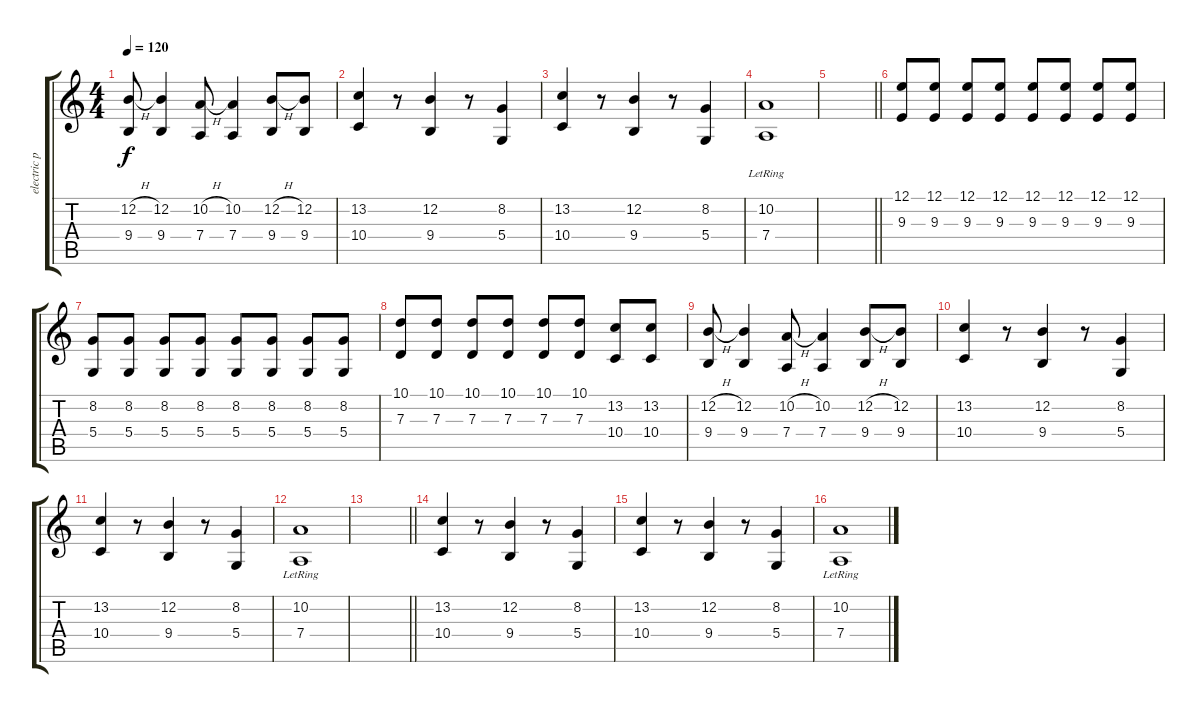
\track ("electric piano (david)" "electric p") {instrument electricgrandpiano}
\staff {score tabs}
\tuning (E4 B3 G3 D3 A2 E2) {hide}
\ts (4 4)
\tempo 120
\clef g2
\ks c
(12.2{h} 9.4).8{dy f} (12.2 9.4).4 (10.2{h} 7.4).8 (10.2 7.4).4 (12.2{h} 9.4).8 (12.2 9.4).8 |
(13.2 10.4).4 r.8 (12.2 9.4).4 r.8 (8.2 5.4).4 |
(13.2 10.4).4 r.8 (12.2 9.4).4 r.8 (8.2 5.4).4 |
(10.2{lr} 7.4).1 |
\barLineRight lightlight
|
(12.1 9.3).8 (12.1 9.3).8 (12.1 9.3).8 (12.1 9.3).8 (12.1 9.3).8 (12.1 9.3).8 (12.1 9.3).8 (12.1 9.3).8 |
(8.2 5.4).8 (8.2 5.4).8 (8.2 5.4).8 (8.2 5.4).8 (8.2 5.4).8 (8.2 5.4).8 (8.2 5.4).8 (8.2 5.4).8 |
(10.1 7.3).8 (10.1 7.3).8 (10.1 7.3).8 (10.1 7.3).8 (10.1 7.3).8 (10.1 7.3).8 (13.2 10.4).8 (13.2 10.4).8 |
(12.2{h} 9.4).8 (12.2 9.4).4 (10.2{h} 7.4).8 (10.2 7.4).4 (12.2{h} 9.4).8 (12.2 9.4).8 |
(13.2 10.4).4 r.8 (12.2 9.4).4 r.8 (8.2 5.4).4 |
(13.2 10.4).4 r.8 (12.2 9.4).4 r.8 (8.2 5.4).4 |
(10.2{lr} 7.4).1 |
\barLineRight lightlight
|
(13.2 10.4).4 r.8 (12.2 9.4).4 r.8 (8.2 5.4).4 |
(13.2 10.4).4 r.8 (12.2 9.4).4 r.8 (8.2 5.4).4 |
(10.2{lr} 7.4).1
